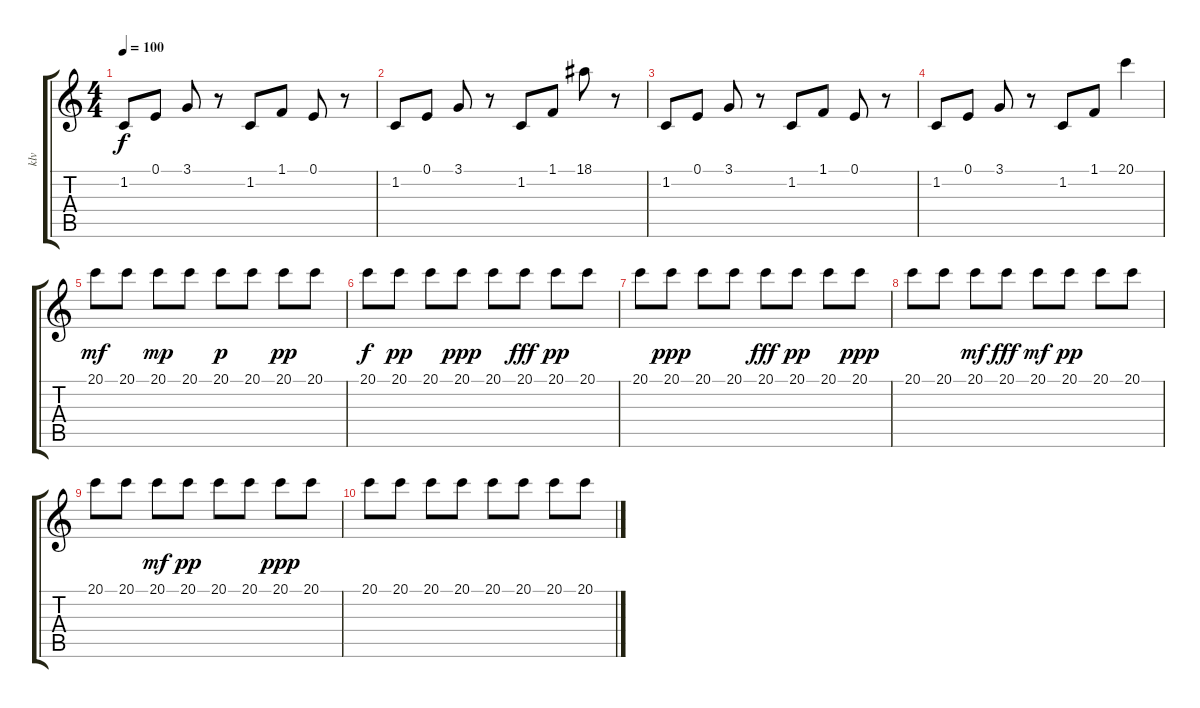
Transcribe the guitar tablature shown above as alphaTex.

\track ("klv" "klv") {instrument fx6goblins}
\staff {score tabs}
\tuning (E4 B3 G3 D3 A2 E2) {hide}
\ts (4 4)
\tempo 100
\clef g2
\ks c
1.2.8{dy f} 0.1.8 3.1.8 r.8 1.2.8 1.1.8 0.1.8 r.8 |
1.2.8 0.1.8 3.1.8 r.8 1.2.8 1.1.8 18.1.8 r.8 |
1.2.8 0.1.8 3.1.8 r.8 1.2.8 1.1.8 0.1.8 r.8 |
1.2.8 0.1.8 3.1.8 r.8 1.2.8 1.1.8 20.1.4 |
20.1.8{dy mf} 20.1.8 20.1.8{dy mp} 20.1.8 20.1.8{dy p} 20.1.8 20.1.8{dy pp} 20.1.8 |
20.1.8{dy f} 20.1.8{dy pp} 20.1.8 20.1.8{dy ppp} 20.1.8 20.1.8{dy fff} 20.1.8{dy pp} 20.1.8 |
20.1.8 20.1.8{dy ppp} 20.1.8 20.1.8 20.1.8{dy fff} 20.1.8{dy pp} 20.1.8 20.1.8{dy ppp} |
20.1.8 20.1.8 20.1.8{dy mf} 20.1.8{dy fff} 20.1.8{dy mf} 20.1.8{dy pp} 20.1.8 20.1.8 |
20.1.8 20.1.8 20.1.8{dy mf} 20.1.8{dy pp} 20.1.8 20.1.8 20.1.8{dy ppp} 20.1.8 |
20.1.8{volume 0} 20.1.8 20.1.8 20.1.8 20.1.8 20.1.8 20.1.8 20.1.8
